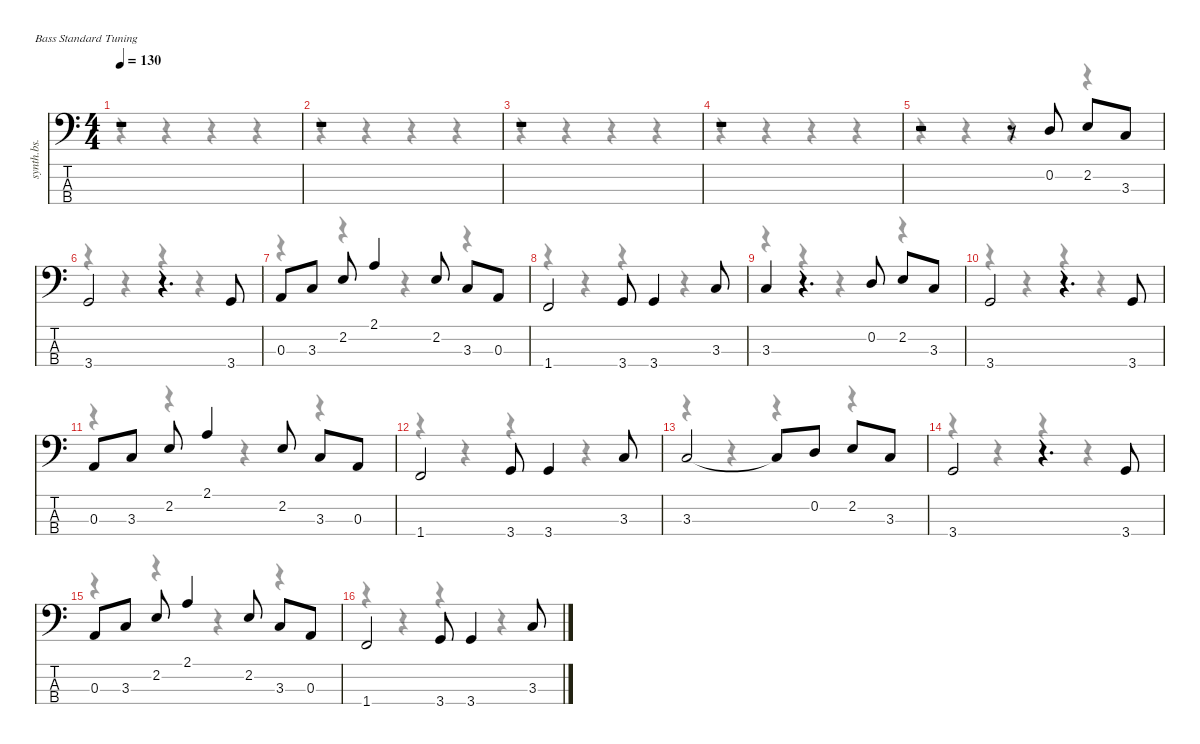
\defaultSystemsLayout 4
\hideDynamics
\bracketExtendMode nobrackets
\track ("Bass Synth" "synth.bs.") {instrument synthbass2}
\staff {score tabs}
\tuning (G2 D2 A1 E1)
\voice
\ts (4 4)
\tempo 130
\clef f4
\ks c
r.1{dy fff} |
r.1 |
r.1 |
r.1 |
r.2 r.8 0.2.8 2.2.8 3.3.8 |
3.4.2 r.4{d} 3.4.8 |
0.3.8 3.3.8 2.2.8 2.1.4 2.2.8 3.3.8 0.3.8 |
1.4.2 3.4.8 3.4.4 3.3.8 |
3.3.4 r.4{d} 0.2.8 2.2.8 3.3.8 |
3.4.2 r.4{d} 3.4.8 |
0.3.8 3.3.8 2.2.8 2.1.4 2.2.8 3.3.8 0.3.8 |
1.4.2 3.4.8 3.4.4 3.3.8 |
3.3.2 3.3{t}.8 0.2.8 2.2.8 3.3.8 |
3.4.2 r.4{d} 3.4.8 |
0.3.8 3.3.8 2.2.8 2.1.4 2.2.8 3.3.8 0.3.8 |
1.4.2 3.4.8 3.4.4 3.3.8
\voice
\clef f4
\ottava regular
\simile none
\ks c
r.4{dy mf} r.4 r.4 r.4 |
r.4 r.4 r.4 r.4 |
r.4 r.4 r.4 r.4 |
r.4 r.4 r.4 r.4 |
r.4 r.4 r.4 r.4 |
r.4 r.4 r.4 r.4 |
r.4 r.4 r.4 r.4 |
r.4 r.4 r.4 r.4 |
r.4 r.4 r.4 r.4 |
r.4 r.4 r.4 r.4 |
r.4 r.4 r.4 r.4 |
r.4 r.4 r.4 r.4 |
r.4 r.4 r.4 r.4 |
r.4 r.4 r.4 r.4 |
r.4 r.4 r.4 r.4 |
r.4 r.4 r.4 r.4
